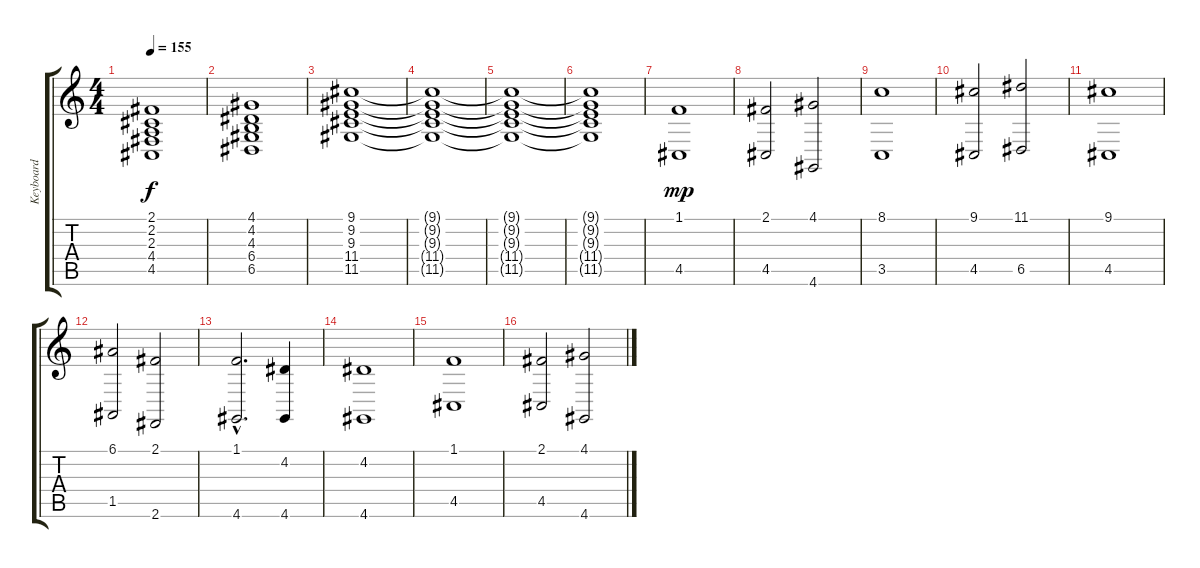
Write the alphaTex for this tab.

\track ("Keyboard" "Keyboard") {instrument stringensemble1}
\staff {score tabs}
\tuning (E4 B3 G3 D3 A2 E2) {hide}
\ts (4 4)
\tempo 155
\clef g2
\ks c
(2.1 2.2 2.3 4.4 4.5).1{dy f} |
(4.1 4.2 4.3 6.4 6.5).1 |
(9.1 9.2 9.3 11.4 11.5).1 |
(9.1{t} 9.2{t} 9.3{t} 11.4{t} 11.5{t}).1{volume 7} |
(9.1{t} 9.2{t} 9.3{t} 11.4{t} 11.5{t}).1 |
(9.1{t} 9.2{t} 9.3{t} 11.4{t} 11.5{t}).1 |
(1.1 4.5).1{dy mp volume 12} |
(2.1 4.5).2 (4.1 4.6).2 |
(8.1 3.5).1 |
(9.1 4.5).2 (11.1 6.5).2 |
(9.1 4.5).1 |
(6.1 1.5).2 (2.1 2.6).2 |
(1.1{hac} 4.6{hac}).2{d} (4.2 4.6).4 |
(4.2 4.6).1 |
(1.1 4.5).1 |
(2.1 4.5).2 (4.1 4.6).2
